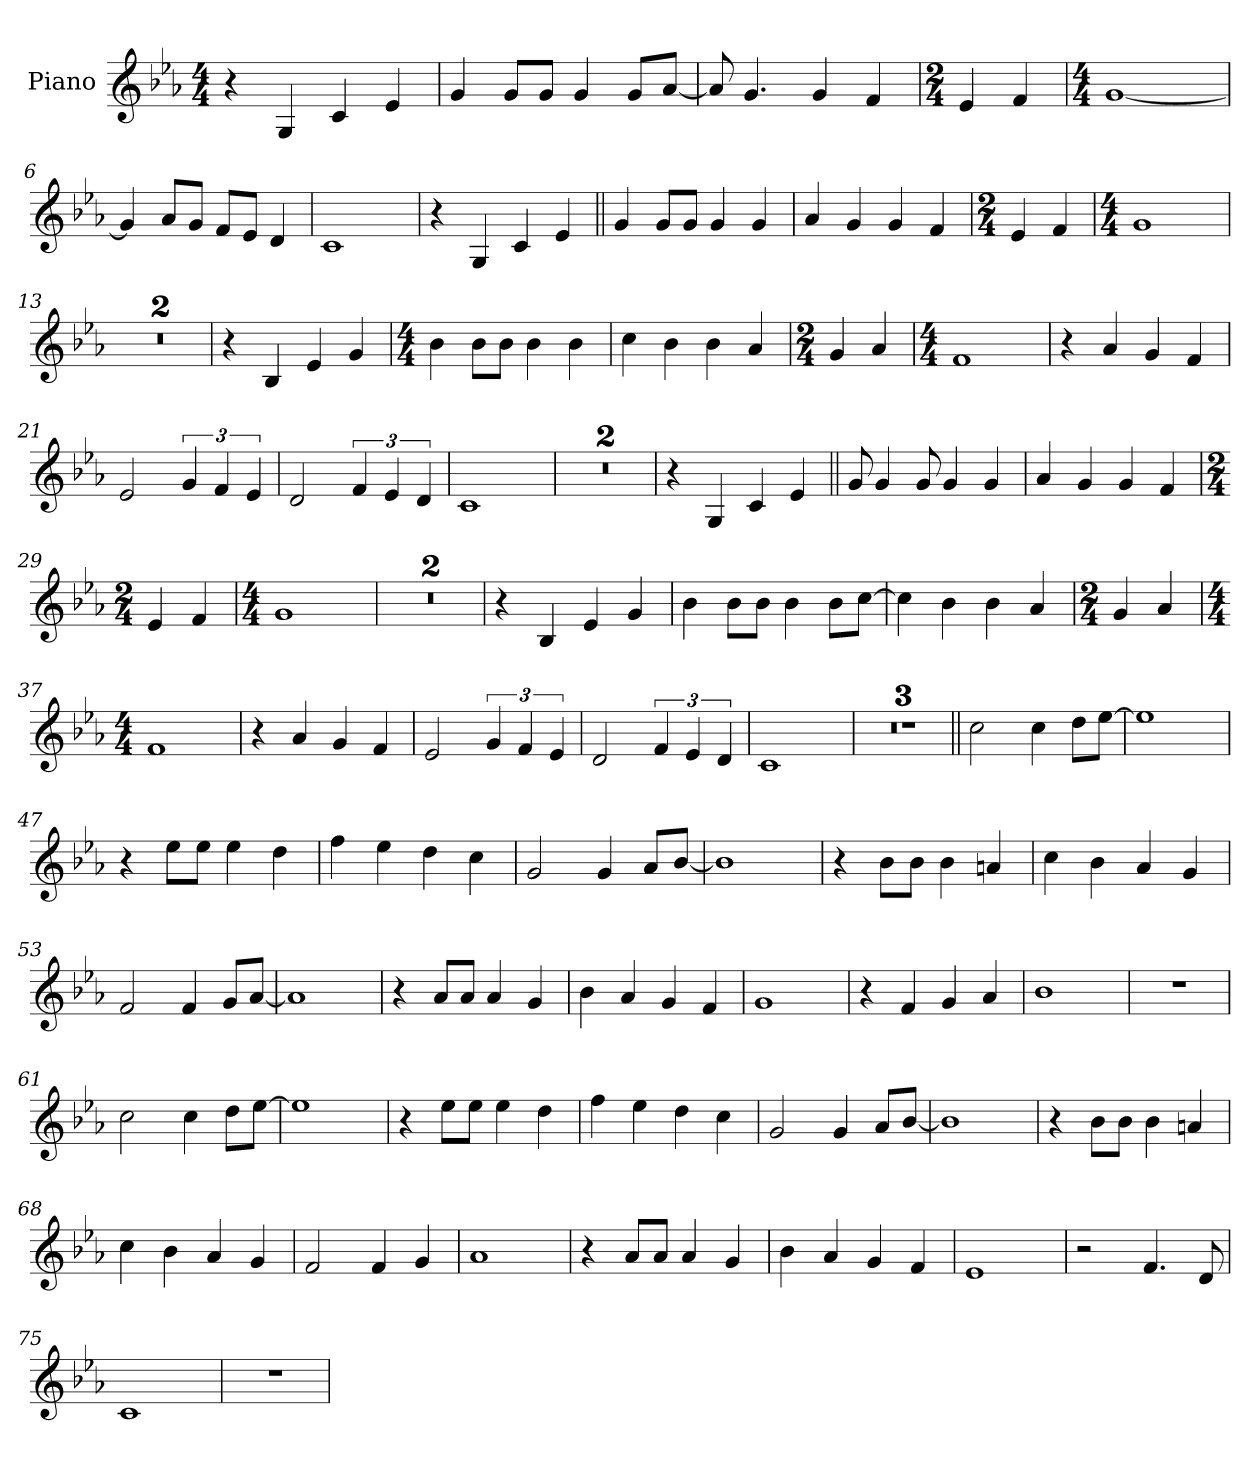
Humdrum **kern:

**kern
*part1
*staff1
*I"Piano
*I'Pno.
*clefG2
*k[b-e-a-]
*M4/4
*MM160
=1
4r
4G!
4c!
4e-!
=2
4g!
8g!L
8g!J
4g!
8g!L
[8a-!J
=3
8a-!]
4.g!
4g!
4f!
=4
*M2/4
4e-!
4f!
=5
*M4/4
[1g!
=6
4g!]
8a-!L
8g!J
8f!L
8e-!J
4d!
=7
1c!
=8
4r
4G
4c
4e-
=9||
4g
8gL
8gJ
4g
4g
=10
4a-
4g
4g
4f
=11
*M2/4
4e-
4f
=12
*M4/4
1g
=13
1r
=14
1r
=15
4r
4B-
4e-
4g
=16
*M4/4
4b-
8b-L
8b-J
4b-
4b-
=17
4cc
4b-
4b-
4a-
=18
*M2/4
4g
4a-
=19
*M4/4
1f
=20
4r
4a-
4g
4f
=21
2e-
6g
6f
6e-
=22
2d
6f
6e-
6d
=23
1c
=24
1r
=25
1r
=26
4r
4G
4c
4e-
=27||
8g
4g
8g
4g
4g
=28
4a-
4g
4g
4f
=29
*M2/4
4e-
4f
=30
*M4/4
1g
=31
1r
=32
1r
=33
4r
4B-
4e-
4g
=34
4b-
8b-L
8b-J
4b-
8b-L
[8ccJ
=35
4cc]
4b-
4b-
4a-
=36
*M2/4
4g
4a-
=37
*M4/4
1f
=38
4r
4a-
4g
4f
=39
2e-
6g
6f
6e-
=40
2d
6f
6e-
6d
=41
1c
=42
1r
=43
1r
=44
1r
=45||
2cc
4cc
8ddL
[8ee-J
=46
1ee-]
=47
4r
8ee-L
8ee-J
4ee-
4dd
=48
4ff
4ee-
4dd
4cc
=49
2g
4g
8a-L
[8b-J
=50
1b-]
=51
4r
8b-L
8b-J
4b-
4an
=52
4cc
4b-
4a-
4g
=53
2f
4f
8gL
[8a-J
=54
1a-]
=55
4r
8a-L
8a-J
4a-
4g
=56
4b-
4a-
4g
4f
=57
1g
=58
4r
4f
4g
4a-
=59
1b-
=60
1r
=61
2cc
4cc
8ddL
[8ee-J
=62
1ee-]
=63
4r
8ee-L
8ee-J
4ee-
4dd
=64
4ff
4ee-
4dd
4cc
=65
2g
4g
8a-L
[8b-J
=66
1b-]
=67
4r
8b-L
8b-J
4b-
4an
=68
4cc
4b-
4a-
4g
=69
2f
4f
4g
=70
1a-
=71
4r
8a-L
8a-J
4a-
4g
=72
4b-
4a-
4g
4f
=73
1e-
=74
2r
4.f
8d
=75
1c
=76
1r
=
*-
